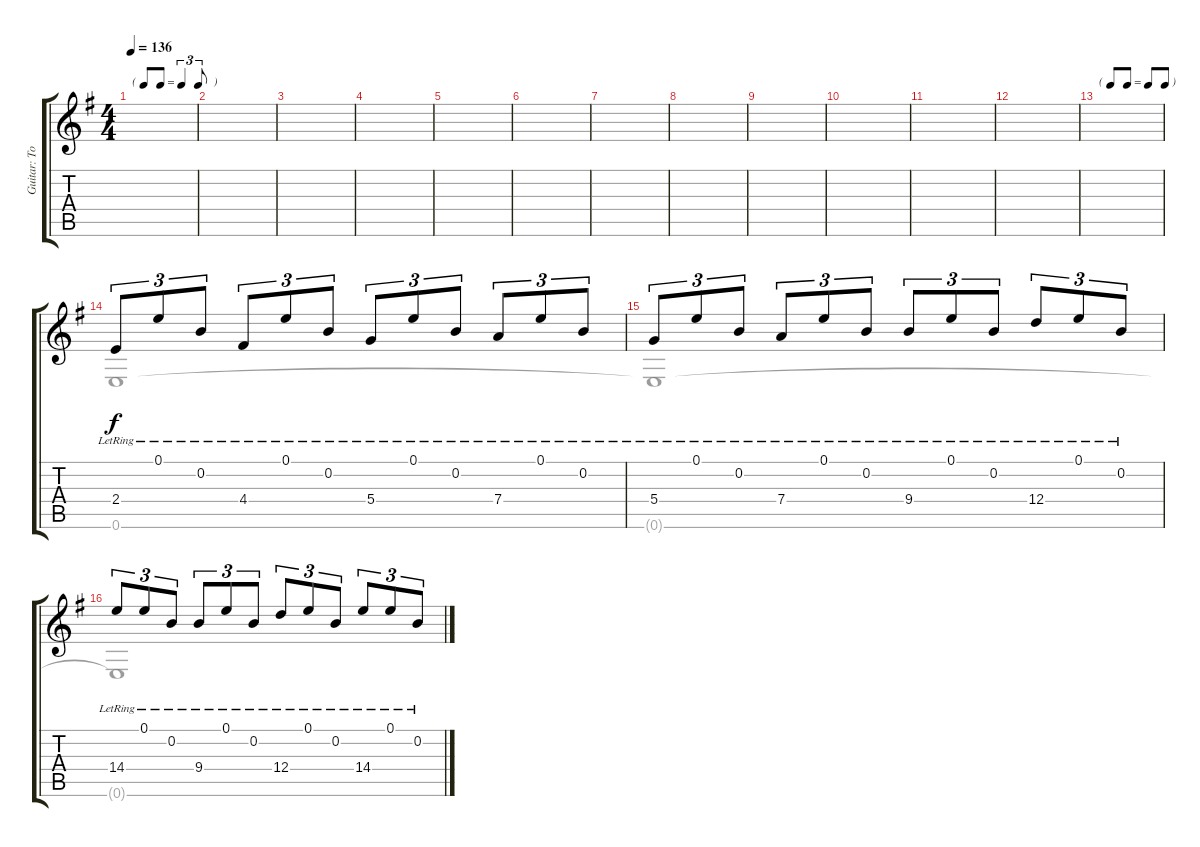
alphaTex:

\track ("Guitar: Tony" "Guitar: To") {instrument distortionguitar}
\staff {score tabs}
\tuning (E4 B3 G3 D3 A2 E2) {hide}
\voice
\ts (4 4)
\tf triplet8th
\tempo 136
\clef g2
\ks g
|
|
|
|
|
|
|
|
|
|
|
|
\tf none
|
2.4{lr}.8{tu (3 2) volume 8 instrument distortionguitar} 0.1{lr}.8{tu (3 2)} 0.2{lr}.8{tu (3 2)} 4.4{lr}.8{tu (3 2)} 0.1{lr}.8{tu (3 2)} 0.2{lr}.8{tu (3 2)} 5.4{lr}.8{tu (3 2)} 0.1{lr}.8{tu (3 2)} 0.2{lr}.8{tu (3 2)} 7.4{lr}.8{tu (3 2)} 0.1{lr}.8{tu (3 2)} 0.2{lr}.8{tu (3 2)} |
5.4{lr}.8{tu (3 2)} 0.1{lr}.8{tu (3 2)} 0.2{lr}.8{tu (3 2)} 7.4{lr}.8{tu (3 2)} 0.1{lr}.8{tu (3 2)} 0.2{lr}.8{tu (3 2)} 9.4{lr}.8{tu (3 2)} 0.1{lr}.8{tu (3 2)} 0.2{lr}.8{tu (3 2)} 12.4{lr}.8{tu (3 2)} 0.1{lr}.8{tu (3 2)} 0.2{lr}.8{tu (3 2)} |
14.4{lr}.8{tu (3 2)} 0.1{lr}.8{tu (3 2)} 0.2{lr}.8{tu (3 2)} 9.4{lr}.8{tu (3 2)} 0.1{lr}.8{tu (3 2)} 0.2{lr}.8{tu (3 2)} 12.4{lr}.8{tu (3 2)} 0.1{lr}.8{tu (3 2)} 0.2{lr}.8{tu (3 2)} 14.4{lr}.8{tu (3 2)} 0.1{lr}.8{tu (3 2)} 0.2{lr}.8{tu (3 2)}
\voice
\clef g2
\ottava regular
\simile none
\ks g
|
|
|
|
|
|
|
|
|
|
|
|
|
0.6.1 |
0.6{t}.1 |
0.6{t}.1
